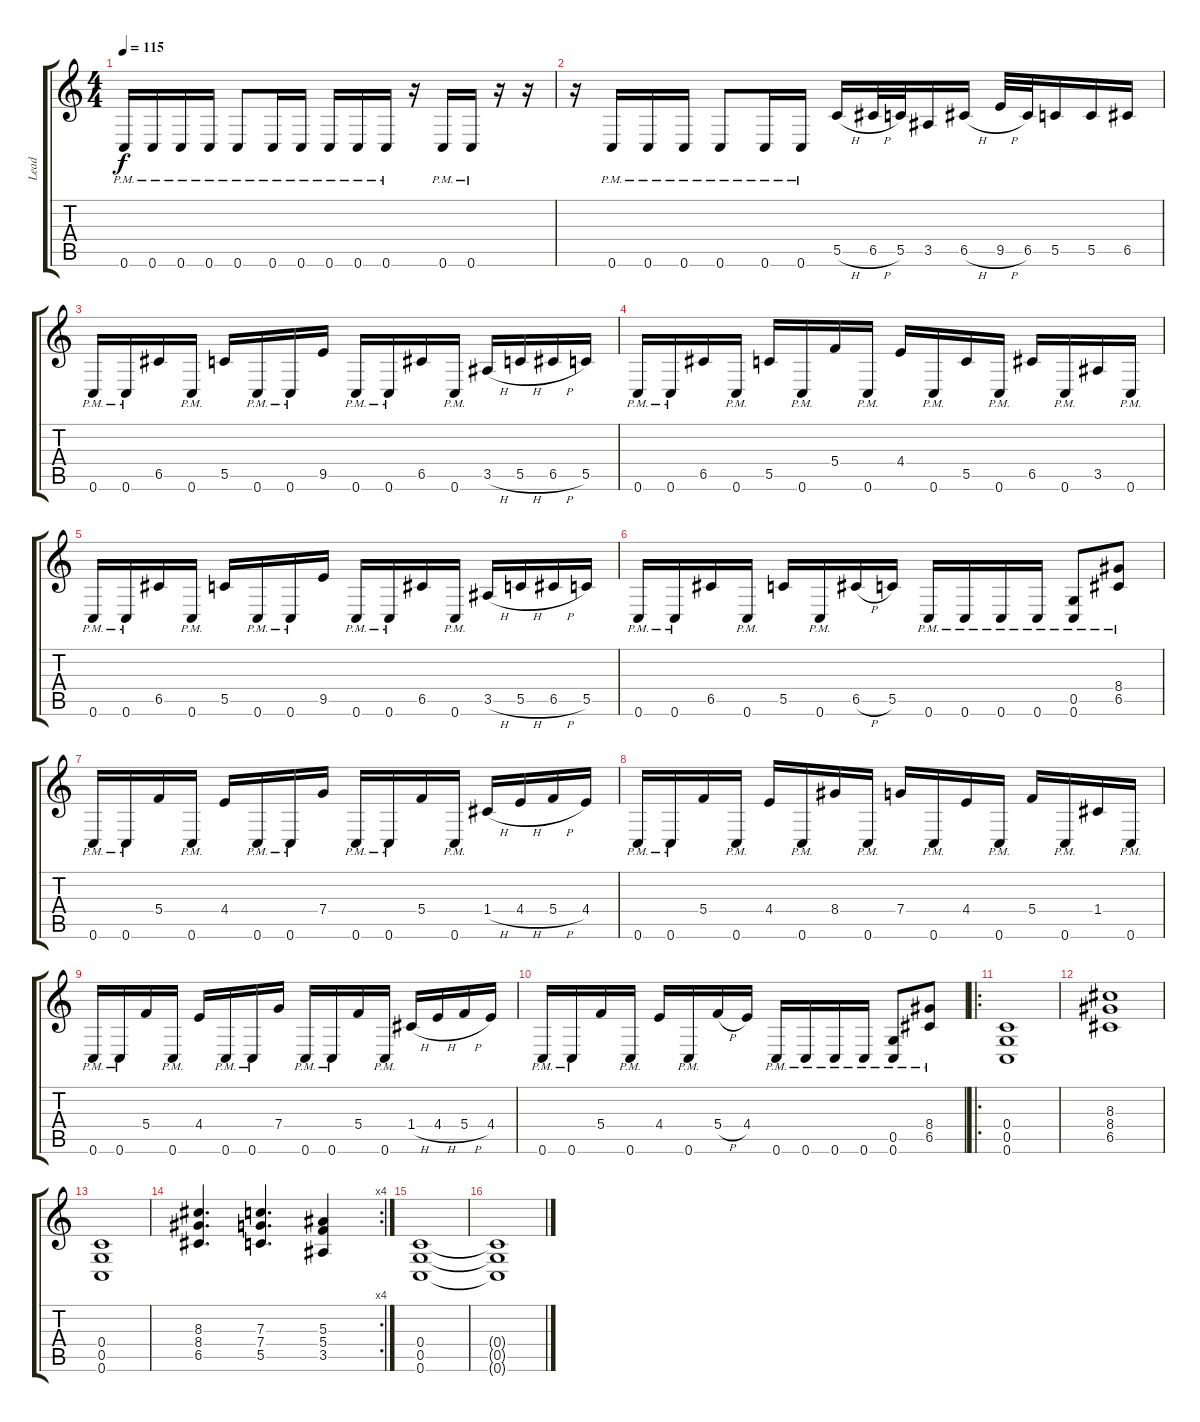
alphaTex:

\track ("Lead" "Lead") {instrument distortionguitar}
\staff {score tabs}
\tuning (D4 A3 F3 C3 G2 C2) {hide}
\ts (4 4)
\tempo 115
\clef g2
\ks c
0.6{pm}.16{dy f} 0.6{pm}.16 0.6{pm}.16 0.6{pm}.16 0.6{pm}.8 0.6{pm}.16 0.6{pm}.16 0.6{pm}.16 0.6{pm}.16 0.6{pm}.16 r.16 0.6{pm}.16 0.6{pm}.16 r.16 r.16 |
r.16 0.6{pm}.16 0.6{pm}.16 0.6{pm}.16 0.6{pm}.8 0.6{pm}.16 0.6{pm}.16 5.5{h}.16 6.5{h}.32 5.5.32 3.5.16 6.5{h}.16 9.5{h}.32 6.5.32 5.5.16 5.5.16 6.5.16 |
0.6{pm}.16 0.6{pm}.16 6.5.16 0.6{pm}.16 5.5.16 0.6{pm}.16 0.6{pm}.16 9.5.16 0.6{pm}.16 0.6{pm}.16 6.5.16 0.6{pm}.16 3.5{h}.16 5.5{h}.16 6.5{h}.16 5.5.16 |
0.6{pm}.16 0.6{pm}.16 6.5.16 0.6{pm}.16 5.5.16 0.6{pm}.16 5.4.16 0.6{pm}.16 4.4.16 0.6{pm}.16 5.5.16 0.6{pm}.16 6.5.16 0.6{pm}.16 3.5.16 0.6{pm}.16 |
0.6{pm}.16 0.6{pm}.16 6.5.16 0.6{pm}.16 5.5.16 0.6{pm}.16 0.6{pm}.16 9.5.16 0.6{pm}.16 0.6{pm}.16 6.5.16 0.6{pm}.16 3.5{h}.16 5.5{h}.16 6.5{h}.16 5.5.16 |
0.6{pm}.16 0.6{pm}.16 6.5.16 0.6{pm}.16 5.5.16 0.6{pm}.16 6.5{h}.16 5.5.16 0.6{pm}.16 0.6{pm}.16 0.6{pm}.16 0.6{pm}.16 (0.5{pm} 0.6{pm}).8 (8.4{pm} 6.5{pm}).8 |
0.6{pm}.16 0.6{pm}.16 5.4.16 0.6{pm}.16 4.4.16 0.6{pm}.16 0.6{pm}.16 7.4.16 0.6{pm}.16 0.6{pm}.16 5.4.16 0.6{pm}.16 1.4{h}.16 4.4{h}.16 5.4{h}.16 4.4.16 |
0.6{pm}.16 0.6{pm}.16 5.4.16 0.6{pm}.16 4.4.16 0.6{pm}.16 8.4.16 0.6{pm}.16 7.4.16 0.6{pm}.16 4.4.16 0.6{pm}.16 5.4.16 0.6{pm}.16 1.4.16 0.6{pm}.16 |
0.6{pm}.16 0.6{pm}.16 5.4.16 0.6{pm}.16 4.4.16 0.6{pm}.16 0.6{pm}.16 7.4.16 0.6{pm}.16 0.6{pm}.16 5.4.16 0.6{pm}.16 1.4{h}.16 4.4{h}.16 5.4{h}.16 4.4.16 |
0.6{pm}.16 0.6{pm}.16 5.4.16 0.6{pm}.16 4.4.16 0.6{pm}.16 5.4{h}.16 4.4.16 0.6{pm}.16 0.6{pm}.16 0.6{pm}.16 0.6{pm}.16 (0.5{pm} 0.6{pm}).8 (8.4{pm} 6.5{pm}).8 |
\ro
(0.4 0.5 0.6).1 |
(8.3 8.4 6.5).1 |
(0.4 0.5 0.6).1 |
\rc 4
(8.3 8.4 6.5).4{d} (7.3 7.4 5.5).4{d} (5.3 5.4 3.5).4 |
(0.4 0.5 0.6).1{volume 10} |
(0.4{t} 0.5{t} 0.6{t}).1
